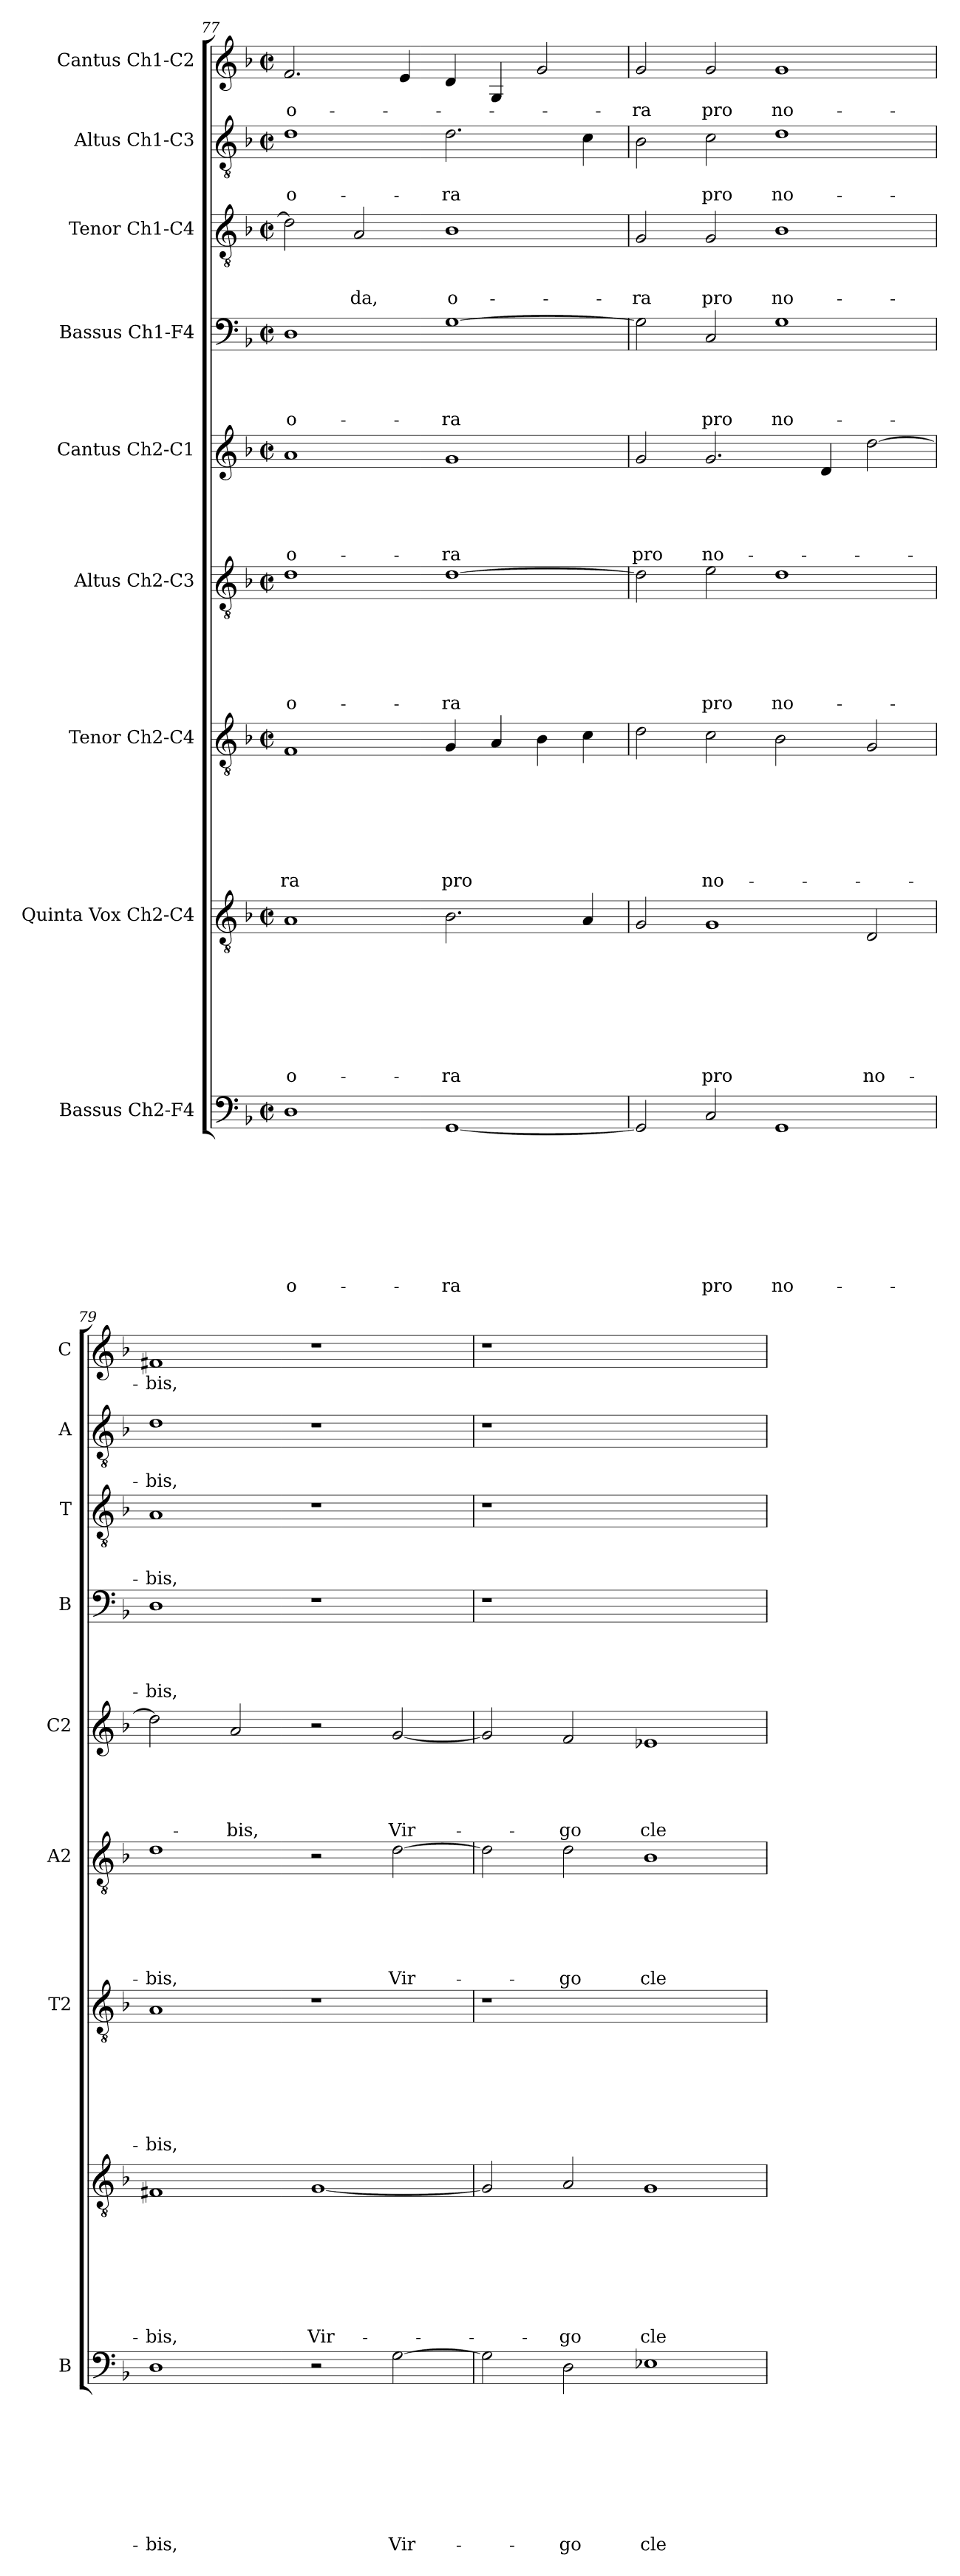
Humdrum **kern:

**kern	**text	**text	**text	**text	**text	**text	**text	**text	**text	**kern	**text	**text	**text	**text	**text	**text	**text	**text	**kern	**text	**text	**text	**text	**text	**text	**text	**kern	**text	**text	**text	**text	**text	**text	**kern	**text	**text	**text	**text	**text	**kern	**text	**text	**text	**text	**kern	**text	**text	**text	**kern	**text	**text	**kern	**text
*part9	*part9	*part9	*part9	*part9	*part9	*part9	*part9	*part9	*part9	*part8	*part8	*part8	*part8	*part8	*part8	*part8	*part8	*part8	*part7	*part7	*part7	*part7	*part7	*part7	*part7	*part7	*part6	*part6	*part6	*part6	*part6	*part6	*part6	*part5	*part5	*part5	*part5	*part5	*part5	*part4	*part4	*part4	*part4	*part4	*part3	*part3	*part3	*part3	*part2	*part2	*part2	*part1	*part1
*staff9	*staff9	*staff9	*staff9	*staff9	*staff9	*staff9	*staff9	*staff9	*staff9	*staff8	*staff8	*staff8	*staff8	*staff8	*staff8	*staff8	*staff8	*staff8	*staff7	*staff7	*staff7	*staff7	*staff7	*staff7	*staff7	*staff7	*staff6	*staff6	*staff6	*staff6	*staff6	*staff6	*staff6	*staff5	*staff5	*staff5	*staff5	*staff5	*staff5	*staff4	*staff4	*staff4	*staff4	*staff4	*staff3	*staff3	*staff3	*staff3	*staff2	*staff2	*staff2	*staff1	*staff1
*I"Bassus Ch2-F4	*	*	*	*	*	*	*	*	*	*I"Quinta Vox Ch2-C4	*	*	*	*	*	*	*	*	*I"Tenor Ch2-C4	*	*	*	*	*	*	*	*I"Altus Ch2-C3	*	*	*	*	*	*	*I"Cantus Ch2-C1	*	*	*	*	*	*I"Bassus Ch1-F4	*	*	*	*	*I"Tenor Ch1-C4	*	*	*	*I"Altus Ch1-C3	*	*	*I"Cantus Ch1-C2	*
*I'B	*	*	*	*	*	*	*	*	*	*	*	*	*	*	*	*	*	*	*I'T2	*	*	*	*	*	*	*	*I'A2	*	*	*	*	*	*	*I'C2	*	*	*	*	*	*I'B	*	*	*	*	*I'T	*	*	*	*I'A	*	*	*I'C	*
*clefF4	*	*	*	*	*	*	*	*	*	*clefGv2	*	*	*	*	*	*	*	*	*clefGv2	*	*	*	*	*	*	*	*clefGv2	*	*	*	*	*	*	*clefG2	*	*	*	*	*	*clefF4	*	*	*	*	*clefGv2	*	*	*	*clefGv2	*	*	*clefG2	*
*k[b-]	*	*	*	*	*	*	*	*	*	*k[b-]	*	*	*	*	*	*	*	*	*k[b-]	*	*	*	*	*	*	*	*k[b-]	*	*	*	*	*	*	*k[b-]	*	*	*	*	*	*k[b-]	*	*	*	*	*k[b-]	*	*	*	*k[b-]	*	*	*k[b-]	*
*F:	*	*	*	*	*	*	*	*	*	*F:	*	*	*	*	*	*	*	*	*F:	*	*	*	*	*	*	*	*F:	*	*	*	*	*	*	*F:	*	*	*	*	*	*F:	*	*	*	*	*F:	*	*	*	*F:	*	*	*F:	*
*M2/2	*	*	*	*	*	*	*	*	*	*M2/2	*	*	*	*	*	*	*	*	*M2/2	*	*	*	*	*	*	*	*M2/2	*	*	*	*	*	*	*M2/2	*	*	*	*	*	*M2/2	*	*	*	*	*M2/2	*	*	*	*M2/2	*	*	*M2/2	*
*met(c|)	*	*	*	*	*	*	*	*	*	*met(c|)	*	*	*	*	*	*	*	*	*met(c|)	*	*	*	*	*	*	*	*met(c|)	*	*	*	*	*	*	*met(c|)	*	*	*	*	*	*met(c|)	*	*	*	*	*met(c|)	*	*	*	*met(c|)	*	*	*met(c|)	*
=77	=77	=77	=77	=77	=77	=77	=77	=77	=77	=77	=77	=77	=77	=77	=77	=77	=77	=77	=77	=77	=77	=77	=77	=77	=77	=77	=77	=77	=77	=77	=77	=77	=77	=77	=77	=77	=77	=77	=77	=77	=77	=77	=77	=77	=77	=77	=77	=77	=77	=77	=77	=77	=77
!	!	!	!	!	!	!	!	!	!LO:LY:b	!	!	!	!	!	!	!	!	!LO:LY:b	!	!	!	!	!	!	!	!LO:LY:b	!	!	!	!	!	!	!LO:LY:b	!	!	!	!	!	!LO:LY:b	!	!	!	!	!LO:LY:b	!	!	!	!	!	!	!LO:LY:b	!	!LO:LY:b
1D	.	.	.	.	.	.	.	.	o-	1A	.	.	.	.	.	.	.	o-	1F	.	.	.	.	.	.	-ra	1d	.	.	.	.	.	o-	1a	.	.	.	.	o-	1D	.	.	.	o-	2d\]	.	.	.	1d	.	o-	2.f/	o-
!	!	!	!	!	!	!	!	!	!	!	!	!	!	!	!	!	!	!	!	!	!	!	!	!	!	!	!	!	!	!	!	!	!	!	!	!	!	!	!	!	!	!	!	!	!	!	!	!LO:LY:b	!	!	!	!	!
.	.	.	.	.	.	.	.	.	.	.	.	.	.	.	.	.	.	.	.	.	.	.	.	.	.	.	.	.	.	.	.	.	.	.	.	.	.	.	.	.	.	.	.	.	2A/	.	.	-da,	.	.	.	.	.
.	.	.	.	.	.	.	.	.	.	.	.	.	.	.	.	.	.	.	.	.	.	.	.	.	.	.	.	.	.	.	.	.	.	.	.	.	.	.	.	.	.	.	.	.	.	.	.	.	.	.	.	4e/	.
!	!	!	!	!	!	!	!	!	!LO:LY:b	!	!	!	!	!	!	!	!	!LO:LY:b	!	!	!	!	!	!	!	!LO:LY:b	!	!	!	!	!	!	!LO:LY:b	!	!	!	!	!	!LO:LY:b	!	!	!	!	!LO:LY:b	!	!	!	!LO:LY:b	!	!	!LO:LY:b	!	!
[1GG	.	.	.	.	.	.	.	.	-ra	2.B-\	.	.	.	.	.	.	.	-ra	4G/	.	.	.	.	.	.	pro	[1d	.	.	.	.	.	-ra	1g	.	.	.	.	-ra	[1G	.	.	.	-ra	1B-	.	.	o-	2.d\	.	-ra	4d/	.
.	.	.	.	.	.	.	.	.	.	.	.	.	.	.	.	.	.	.	4A/	.	.	.	.	.	.	.	.	.	.	.	.	.	.	.	.	.	.	.	.	.	.	.	.	.	.	.	.	.	.	.	.	4G/	.
.	.	.	.	.	.	.	.	.	.	.	.	.	.	.	.	.	.	.	4B-\	.	.	.	.	.	.	.	.	.	.	.	.	.	.	.	.	.	.	.	.	.	.	.	.	.	.	.	.	.	.	.	.	2g/	.
.	.	.	.	.	.	.	.	.	.	4A/	.	.	.	.	.	.	.	.	4c\	.	.	.	.	.	.	.	.	.	.	.	.	.	.	.	.	.	.	.	.	.	.	.	.	.	.	.	.	.	4c\	.	.	.	.
=78	=78	=78	=78	=78	=78	=78	=78	=78	=78	=78	=78	=78	=78	=78	=78	=78	=78	=78	=78	=78	=78	=78	=78	=78	=78	=78	=78	=78	=78	=78	=78	=78	=78	=78	=78	=78	=78	=78	=78	=78	=78	=78	=78	=78	=78	=78	=78	=78	=78	=78	=78	=78	=78
!	!	!	!	!	!	!	!	!	!	!	!	!	!	!	!	!	!	!	!	!	!	!	!	!	!	!	!	!	!	!	!	!	!	!	!	!	!	!	!LO:LY:b	!	!	!	!	!	!	!	!	!LO:LY:b	!	!	!	!	!LO:LY:b
2GG/]	.	.	.	.	.	.	.	.	.	2G/	.	.	.	.	.	.	.	.	2d\	.	.	.	.	.	.	.	2d\]	.	.	.	.	.	.	2g/	.	.	.	.	pro	2G\]	.	.	.	.	2G/	.	.	-ra	2B-\	.	.	2g/	-ra
!	!	!	!	!	!	!	!	!	!LO:LY:b	!	!	!	!	!	!	!	!	!LO:LY:b	!	!	!	!	!	!	!	!LO:LY:b	!	!	!	!	!	!	!LO:LY:b	!	!	!	!	!	!LO:LY:b	!	!	!	!	!LO:LY:b	!	!	!	!LO:LY:b	!	!	!LO:LY:b	!	!LO:LY:b
2C/	.	.	.	.	.	.	.	.	pro	1G	.	.	.	.	.	.	.	pro	2c\	.	.	.	.	.	.	no-	2e\	.	.	.	.	.	pro	2.g/	.	.	.	.	no-	2C/	.	.	.	pro	2G/	.	.	pro	2c\	.	pro	2g/	pro
!	!	!	!	!	!	!	!	!	!LO:LY:b	!	!	!	!	!	!	!	!	!	!	!	!	!	!	!	!	!	!	!	!	!	!	!	!LO:LY:b	!	!	!	!	!	!	!	!	!	!	!LO:LY:b	!	!	!	!LO:LY:b	!	!	!LO:LY:b	!	!LO:LY:b
1GG	.	.	.	.	.	.	.	.	no-	.	.	.	.	.	.	.	.	.	2B-\	.	.	.	.	.	.	.	1d	.	.	.	.	.	no-	.	.	.	.	.	.	1G	.	.	.	no-	1B-	.	.	no-	1d	.	no-	1g	no-
.	.	.	.	.	.	.	.	.	.	.	.	.	.	.	.	.	.	.	.	.	.	.	.	.	.	.	.	.	.	.	.	.	.	4d/	.	.	.	.	.	.	.	.	.	.	.	.	.	.	.	.	.	.	.
!	!	!	!	!	!	!	!	!	!	!	!	!	!	!	!	!	!	!LO:LY:b	!	!	!	!	!	!	!	!	!	!	!	!	!	!	!	!	!	!	!	!	!	!	!	!	!	!	!	!	!	!	!	!	!	!	!
.	.	.	.	.	.	.	.	.	.	2D/	.	.	.	.	.	.	.	no-	2G/	.	.	.	.	.	.	.	.	.	.	.	.	.	.	[2dd\	.	.	.	.	.	.	.	.	.	.	.	.	.	.	.	.	.	.	.
!!LO:LB:g=z
=79	=79	=79	=79	=79	=79	=79	=79	=79	=79	=79	=79	=79	=79	=79	=79	=79	=79	=79	=79	=79	=79	=79	=79	=79	=79	=79	=79	=79	=79	=79	=79	=79	=79	=79	=79	=79	=79	=79	=79	=79	=79	=79	=79	=79	=79	=79	=79	=79	=79	=79	=79	=79	=79
!	!	!	!	!	!	!	!	!	!LO:LY:b	!	!	!	!	!	!	!	!	!LO:LY:b	!	!	!	!	!	!	!	!LO:LY:b	!	!	!	!	!	!	!LO:LY:b	!	!	!	!	!	!	!	!	!	!	!LO:LY:b	!	!	!	!LO:LY:b	!	!	!LO:LY:b	!	!LO:LY:b
1D	.	.	.	.	.	.	.	.	-bis,	1F#X	.	.	.	.	.	.	.	-bis,	1A	.	.	.	.	.	.	-bis,	1d	.	.	.	.	.	-bis,	2dd\]	.	.	.	.	.	1D	.	.	.	-bis,	1A	.	.	-bis,	1d	.	-bis,	1f#X	-bis,
!	!	!	!	!	!	!	!	!	!	!	!	!	!	!	!	!	!	!	!	!	!	!	!	!	!	!	!	!	!	!	!	!	!	!	!	!	!	!	!LO:LY:b	!	!	!	!	!	!	!	!	!	!	!	!	!	!
.	.	.	.	.	.	.	.	.	.	.	.	.	.	.	.	.	.	.	.	.	.	.	.	.	.	.	.	.	.	.	.	.	.	2a/	.	.	.	.	-bis,	.	.	.	.	.	.	.	.	.	.	.	.	.	.
!	!	!	!	!	!	!	!	!	!	!	!	!	!	!	!	!	!	!LO:LY:b	!	!	!	!	!	!	!	!	!	!	!	!	!	!	!	!	!	!	!	!	!	!	!	!	!	!	!	!	!	!	!	!	!	!	!
2r	.	.	.	.	.	.	.	.	.	[1G	.	.	.	.	.	.	.	Vir-	1r	.	.	.	.	.	.	.	2r	.	.	.	.	.	.	2r	.	.	.	.	.	1r	.	.	.	.	1r	.	.	.	1r	.	.	1r	.
!	!	!	!	!	!	!	!	!	!LO:LY:b	!	!	!	!	!	!	!	!	!	!	!	!	!	!	!	!	!	!	!	!	!	!	!	!LO:LY:b	!	!	!	!	!	!LO:LY:b	!	!	!	!	!	!	!	!	!	!	!	!	!	!
[2G\	.	.	.	.	.	.	.	.	Vir-	.	.	.	.	.	.	.	.	.	.	.	.	.	.	.	.	.	[2d\	.	.	.	.	.	Vir-	[2g/	.	.	.	.	Vir-	.	.	.	.	.	.	.	.	.	.	.	.	.	.
=80	=80	=80	=80	=80	=80	=80	=80	=80	=80	=80	=80	=80	=80	=80	=80	=80	=80	=80	=80	=80	=80	=80	=80	=80	=80	=80	=80	=80	=80	=80	=80	=80	=80	=80	=80	=80	=80	=80	=80	=80	=80	=80	=80	=80	=80	=80	=80	=80	=80	=80	=80	=80	=80
2G\]	.	.	.	.	.	.	.	.	.	2G/]	.	.	.	.	.	.	.	.	1r	.	.	.	.	.	.	.	2d\]	.	.	.	.	.	.	2g/]	.	.	.	.	.	1r	.	.	.	.	1r	.	.	.	1r	.	.	1r	.
!	!	!	!	!	!	!	!	!	!LO:LY:b	!	!	!	!	!	!	!	!	!LO:LY:b	!	!	!	!	!	!	!	!	!	!	!	!	!	!	!LO:LY:b	!	!	!	!	!	!LO:LY:b	!	!	!	!	!	!	!	!	!	!	!	!	!	!
2D\	.	.	.	.	.	.	.	.	-go	2A/	.	.	.	.	.	.	.	-go	.	.	.	.	.	.	.	.	2d\	.	.	.	.	.	-go	2f/	.	.	.	.	-go	.	.	.	.	.	.	.	.	.	.	.	.	.	.
!	!	!	!	!	!	!	!	!	!LO:LY:b	!	!	!	!	!	!	!	!	!LO:LY:b	!	!	!	!	!	!	!	!	!	!	!	!	!	!	!LO:LY:b	!	!	!	!	!	!LO:LY:b	!	!	!	!	!	!	!	!	!	!	!	!	!	!
1E-X	.	.	.	.	.	.	.	.	cle-	1G	.	.	.	.	.	.	.	cle-	1ryy	.	.	.	.	.	.	.	1B-	.	.	.	.	.	cle-	1e-X	.	.	.	.	cle-	1ryy	.	.	.	.	1ryy	.	.	.	1ryy	.	.	1ryy	.
=	=	=	=	=	=	=	=	=	=	=	=	=	=	=	=	=	=	=	=	=	=	=	=	=	=	=	=	=	=	=	=	=	=	=	=	=	=	=	=	=	=	=	=	=	=	=	=	=	=	=	=	=	=
*-	*-	*-	*-	*-	*-	*-	*-	*-	*-	*-	*-	*-	*-	*-	*-	*-	*-	*-	*-	*-	*-	*-	*-	*-	*-	*-	*-	*-	*-	*-	*-	*-	*-	*-	*-	*-	*-	*-	*-	*-	*-	*-	*-	*-	*-	*-	*-	*-	*-	*-	*-	*-	*-
